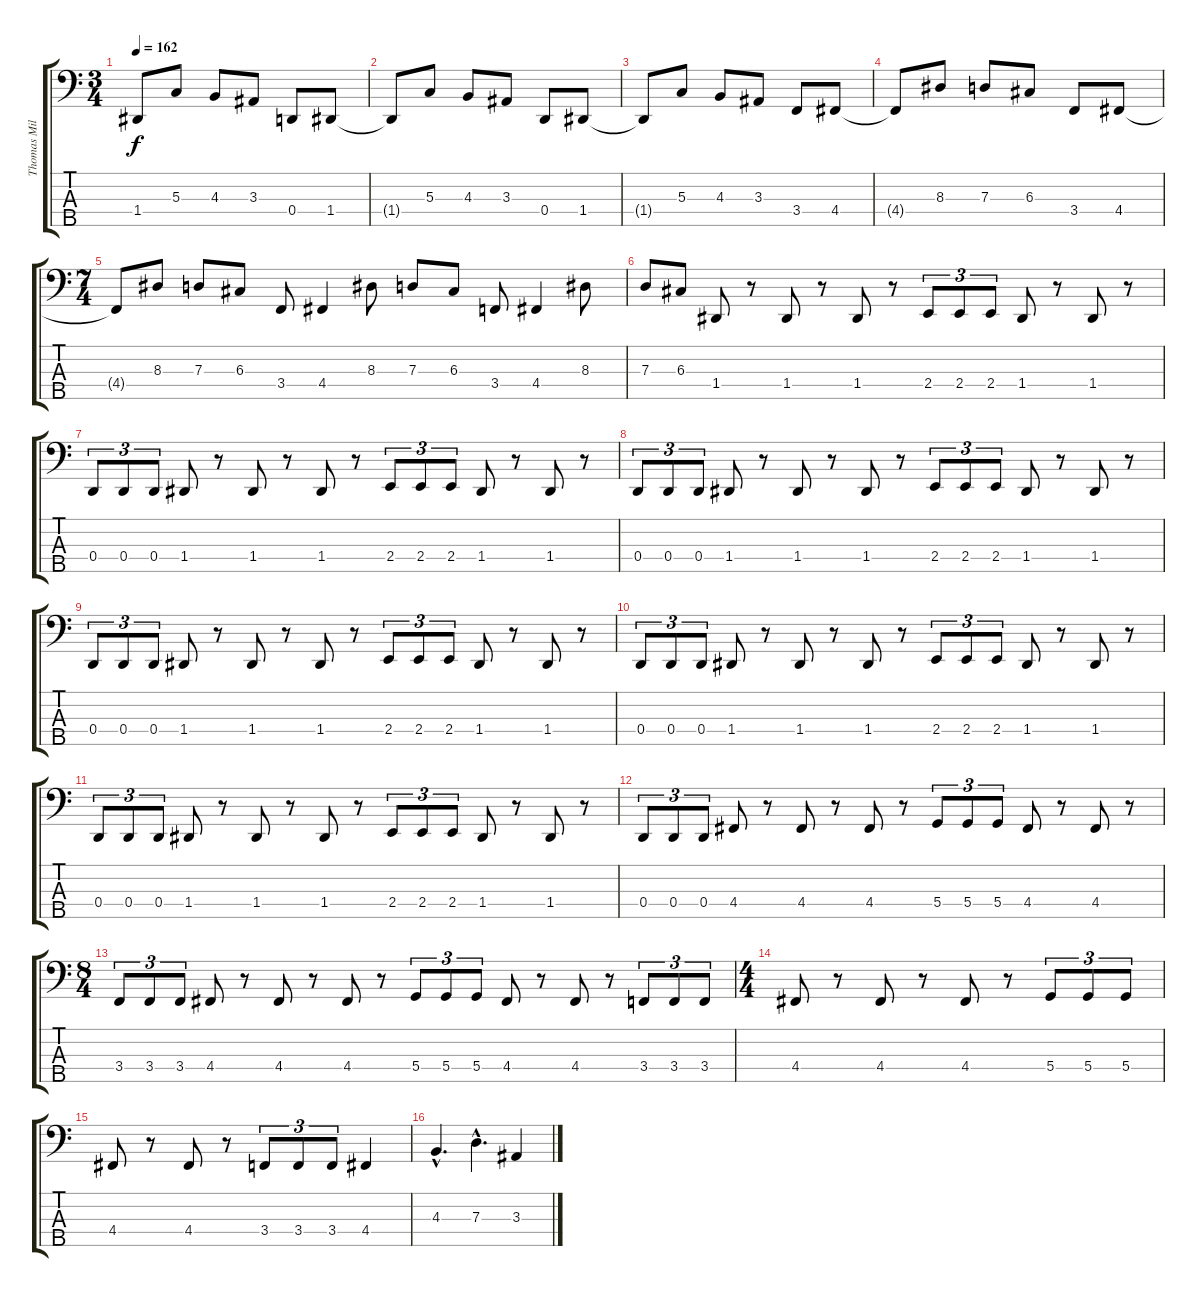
\track ("Thomas Miller" "Thomas Mil") {instrument electricbassfinger}
\staff {score tabs}
\tuning (F2 C2 G1 D1 A0) {hide}
\ts (3 4)
\tempo 162
\clef f4
\ks c
1.4{t}.8{dy f} 5.3.8 4.3.8 3.3.8 0.4.8 1.4.8 |
1.4{t}.8 5.3.8 4.3.8 3.3.8 0.4.8 1.4.8 |
1.4{t}.8 5.3.8 4.3.8 3.3.8 3.4.8 4.4.8 |
4.4{t}.8 8.3.8 7.3.8 6.3.8 3.4.8 4.4.8 |
\ts (7 4)
4.4{t}.8 8.3.8 7.3.8 6.3.8 3.4.8 4.4.4 8.3.8 7.3.8 6.3.8 3.4.8 4.4.4 8.3.8 |
7.3.8 6.3.8 1.4.8 r.8 1.4.8 r.8 1.4.8 r.8 2.4.8{tu (3 2)} 2.4.8{tu (3 2)} 2.4.8{tu (3 2)} 1.4.8 r.8 1.4.8 r.8 |
0.4.8{tu (3 2)} 0.4.8{tu (3 2)} 0.4.8{tu (3 2)} 1.4.8 r.8 1.4.8 r.8 1.4.8 r.8 2.4.8{tu (3 2)} 2.4.8{tu (3 2)} 2.4.8{tu (3 2)} 1.4.8 r.8 1.4.8 r.8 |
0.4.8{tu (3 2)} 0.4.8{tu (3 2)} 0.4.8{tu (3 2)} 1.4.8 r.8 1.4.8 r.8 1.4.8 r.8 2.4.8{tu (3 2)} 2.4.8{tu (3 2)} 2.4.8{tu (3 2)} 1.4.8 r.8 1.4.8 r.8 |
0.4.8{tu (3 2)} 0.4.8{tu (3 2)} 0.4.8{tu (3 2)} 1.4.8 r.8 1.4.8 r.8 1.4.8 r.8 2.4.8{tu (3 2)} 2.4.8{tu (3 2)} 2.4.8{tu (3 2)} 1.4.8 r.8 1.4.8 r.8 |
0.4.8{tu (3 2)} 0.4.8{tu (3 2)} 0.4.8{tu (3 2)} 1.4.8 r.8 1.4.8 r.8 1.4.8 r.8 2.4.8{tu (3 2)} 2.4.8{tu (3 2)} 2.4.8{tu (3 2)} 1.4.8 r.8 1.4.8 r.8 |
0.4.8{tu (3 2)} 0.4.8{tu (3 2)} 0.4.8{tu (3 2)} 1.4.8 r.8 1.4.8 r.8 1.4.8 r.8 2.4.8{tu (3 2)} 2.4.8{tu (3 2)} 2.4.8{tu (3 2)} 1.4.8 r.8 1.4.8 r.8 |
0.4.8{tu (3 2)} 0.4.8{tu (3 2)} 0.4.8{tu (3 2)} 4.4.8 r.8 4.4.8 r.8 4.4.8 r.8 5.4.8{tu (3 2)} 5.4.8{tu (3 2)} 5.4.8{tu (3 2)} 4.4.8 r.8 4.4.8 r.8 |
\ts (8 4)
3.4.8{tu (3 2)} 3.4.8{tu (3 2)} 3.4.8{tu (3 2)} 4.4.8 r.8 4.4.8 r.8 4.4.8 r.8 5.4.8{tu (3 2)} 5.4.8{tu (3 2)} 5.4.8{tu (3 2)} 4.4.8 r.8 4.4.8 r.8 3.4.8{tu (3 2)} 3.4.8{tu (3 2)} 3.4.8{tu (3 2)} |
\ts (4 4)
4.4.8 r.8 4.4.8 r.8 4.4.8 r.8 5.4.8{tu (3 2)} 5.4.8{tu (3 2)} 5.4.8{tu (3 2)} |
4.4.8 r.8 4.4.8 r.8 3.4.8{tu (3 2)} 3.4.8{tu (3 2)} 3.4.8{tu (3 2)} 4.4.4 |
4.3{hac}.4{d} 7.3{hac}.4{d} 3.3.4
